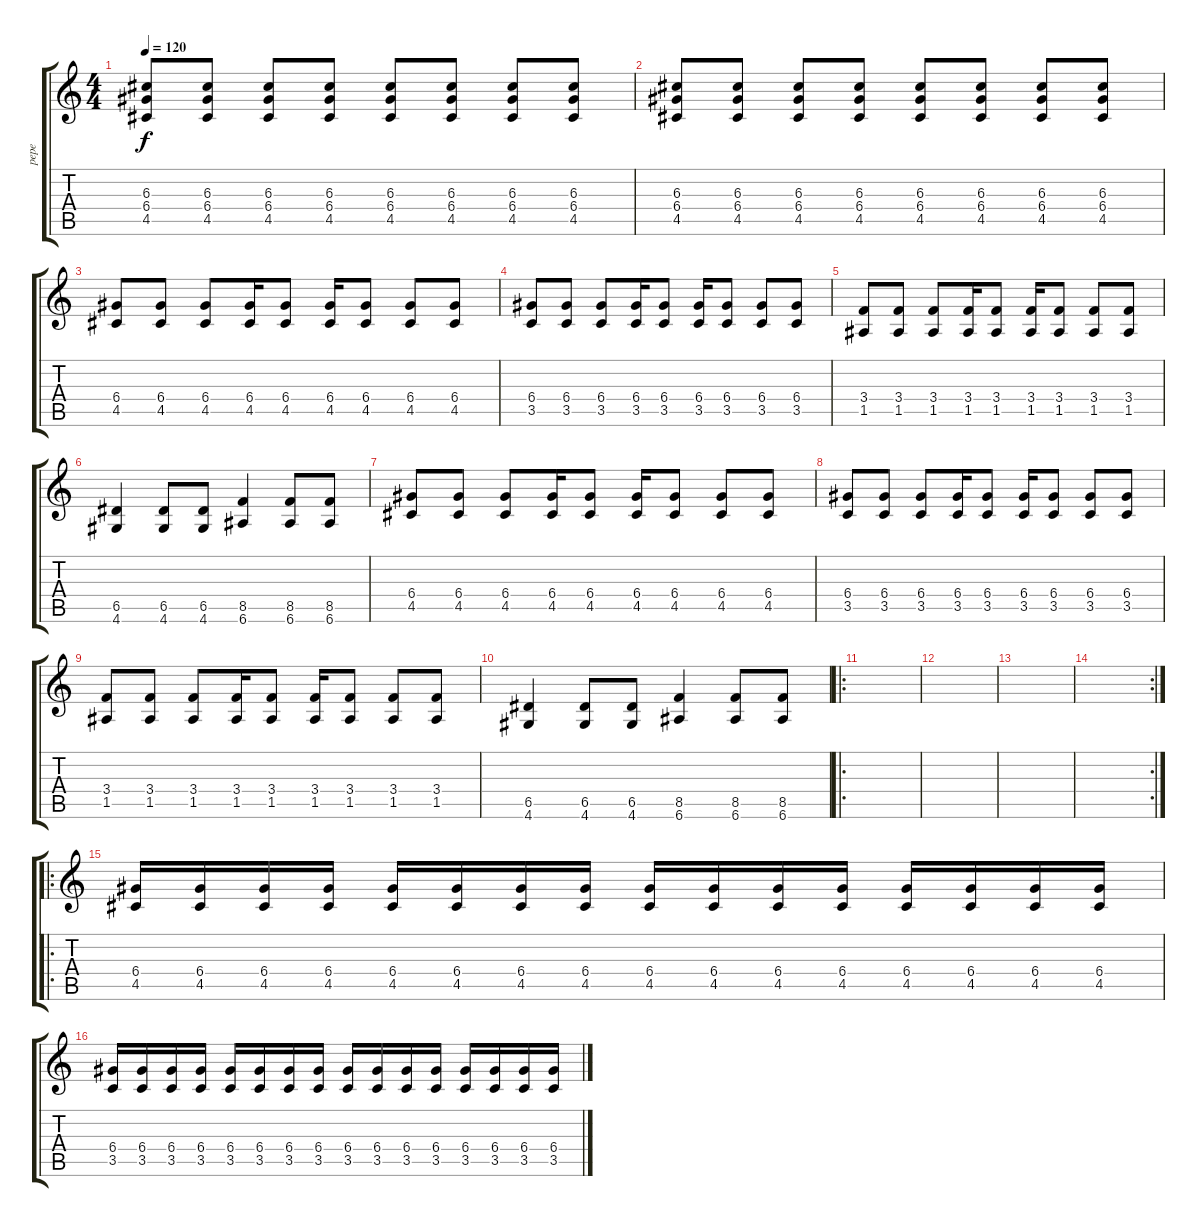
\track ("pepe" "pepe") {instrument distortionguitar}
\staff {score tabs}
\tuning (E4 B3 G3 D3 A2 E2) {hide}
\ts (4 4)
\tempo 120
\clef g2
\ks c
(6.3 6.4 4.5).8{dy f instrument distortionguitar} (6.3 6.4 4.5).8 (6.3 6.4 4.5).8 (6.3 6.4 4.5).8 (6.3 6.4 4.5).8 (6.3 6.4 4.5).8 (6.3 6.4 4.5).8 (6.3 6.4 4.5).8 |
(6.3 6.4 4.5).8 (6.3 6.4 4.5).8 (6.3 6.4 4.5).8 (6.3 6.4 4.5).8 (6.3 6.4 4.5).8 (6.3 6.4 4.5).8 (6.3 6.4 4.5).8 (6.3 6.4 4.5).8 |
(6.4 4.5).8 (6.4 4.5).8 (6.4 4.5).8 (6.4 4.5).16 (6.4 4.5).8 (6.4 4.5).16 (6.4 4.5).8 (6.4 4.5).8 (6.4 4.5).8 |
(6.4 3.5).8 (6.4 3.5).8 (6.4 3.5).8 (6.4 3.5).16 (6.4 3.5).8 (6.4 3.5).16 (6.4 3.5).8 (6.4 3.5).8 (6.4 3.5).8 |
(3.4 1.5).8 (3.4 1.5).8 (3.4 1.5).8 (3.4 1.5).16 (3.4 1.5).8 (3.4 1.5).16 (3.4 1.5).8 (3.4 1.5).8 (3.4 1.5).8 |
(6.5 4.6).4 (6.5 4.6).8 (6.5 4.6).8 (8.5 6.6).4 (8.5 6.6).8 (8.5 6.6).8 |
(6.4 4.5).8 (6.4 4.5).8 (6.4 4.5).8 (6.4 4.5).16 (6.4 4.5).8 (6.4 4.5).16 (6.4 4.5).8 (6.4 4.5).8 (6.4 4.5).8 |
(6.4 3.5).8 (6.4 3.5).8 (6.4 3.5).8 (6.4 3.5).16 (6.4 3.5).8 (6.4 3.5).16 (6.4 3.5).8 (6.4 3.5).8 (6.4 3.5).8 |
(3.4 1.5).8 (3.4 1.5).8 (3.4 1.5).8 (3.4 1.5).16 (3.4 1.5).8 (3.4 1.5).16 (3.4 1.5).8 (3.4 1.5).8 (3.4 1.5).8 |
(6.5 4.6).4 (6.5 4.6).8 (6.5 4.6).8 (8.5 6.6).4 (8.5 6.6).8 (8.5 6.6).8 |
\ro
|
|
|
\rc 2
|
\ro
(6.4 4.5).16 (6.4 4.5).16 (6.4 4.5).16 (6.4 4.5).16 (6.4 4.5).16 (6.4 4.5).16 (6.4 4.5).16 (6.4 4.5).16 (6.4 4.5).16 (6.4 4.5).16 (6.4 4.5).16 (6.4 4.5).16 (6.4 4.5).16 (6.4 4.5).16 (6.4 4.5).16 (6.4 4.5).16 |
(6.4 3.5).16 (6.4 3.5).16 (6.4 3.5).16 (6.4 3.5).16 (6.4 3.5).16 (6.4 3.5).16 (6.4 3.5).16 (6.4 3.5).16 (6.4 3.5).16 (6.4 3.5).16 (6.4 3.5).16 (6.4 3.5).16 (6.4 3.5).16 (6.4 3.5).16 (6.4 3.5).16 (6.4 3.5).16
